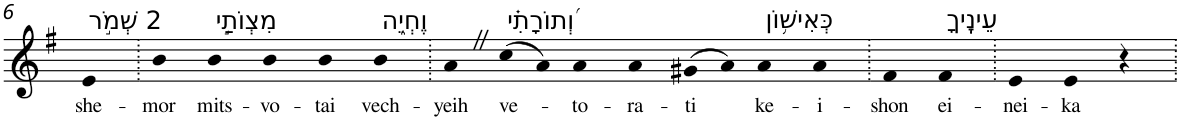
**kern	**text
*part1	*part1
*staff1	*staff1
*I"Piano	*
*I'Pno	*
!!LO:PB:g=z
*clefG2	*
*k[f#]	*
*G:	*
=6	=6
!LO:TX:a:t=2 שְׁמֹ֣ר	!
!	!LO:LY:b
4e	she-
=7.	=7.
!	!LO:LY:b
4b	-mor
!LO:TX:a:t=מִצְוֺתַ֣י	!
!	!LO:LY:b
4b	mits-
!	!LO:LY:b
4b	-vo-
!	!LO:LY:b
4b	-tai
!LO:TX:a:t=וֶחְיֵ֑ה	!
!	!LO:LY:b
4b	vech-
=8.	=8.
!	!LO:LY:b
4aZ	-yeih
!LO:TX:a:t=וְ֝תוֹרָתִ֗י	!
!	!LO:LY:b
(>8cc	ve-
8a)	.
!	!LO:LY:b
4a	-to-
!	!LO:LY:b
4a	-ra-
!	!LO:LY:b
(>8g#X	-ti
8a)	.
!LO:TX:a:t=כְּאִישׁ֥וֹן	!
!	!LO:LY:b
4a	ke-
!	!LO:LY:b
4a	-i-
=9.	=9.
!	!LO:LY:b
4f#	-shon
!LO:TX:a:t=עֵינֶֽיךָ	!
!	!LO:LY:b
4f#	ei-
=10.	=10.
!	!LO:LY:b
4e	-nei-
!	!LO:LY:b
4e	-ka
4r	.
=.	=.
*-	*-
